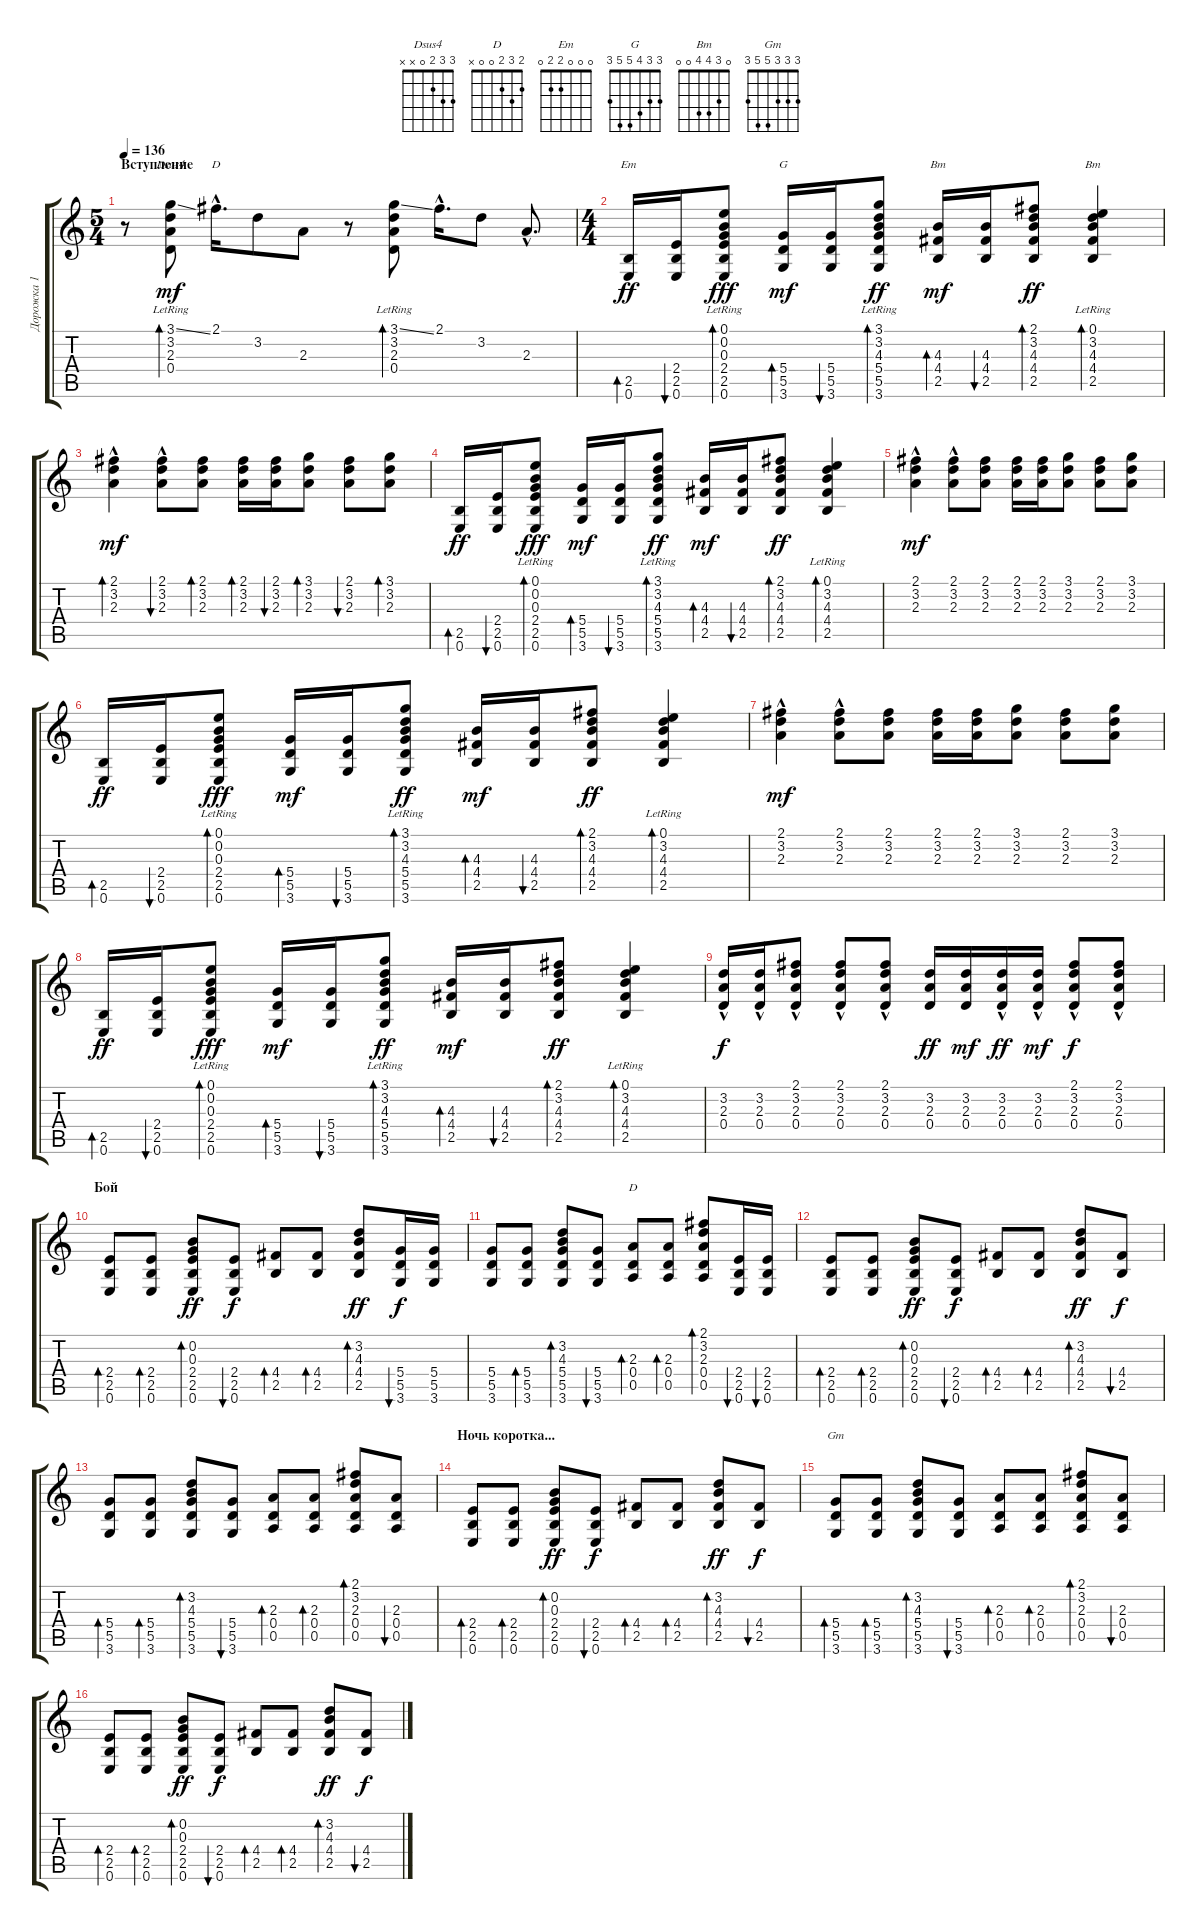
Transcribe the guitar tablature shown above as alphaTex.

\track ("Дорожка 1" "Дорожка 1") {instrument acousticguitarsteel}
\staff {score tabs}
\tuning (E4 B3 G3 D3 A2 E2) {hide}
\chord ("Dsus4" 3 3 2 0 x x)
\chord ("D" 2 3 2 0 x x)
\chord ("Em" 0 0 0 2 2 0)
\chord ("G" 3 3 4 5 5 3)
\chord ("Bm" 2 3 4 4 2 x)
\chord ("Bm" 0 3 4 4 0 0)
\chord ("D" 2 3 2 0 0 x)
\chord ("Gm" 3 3 3 5 5 3)
\ts (5 4)
\section ("" "Вступление")
\tempo 136
\tempo 65
\tempo 136
\clef g2
\ks c
r.8{dy mf instrument acousticguitarsteel} (3.1{ss} 3.2{lr} 2.3{lr} 0.4{lr}).8{bd 480 ch "Dsus4"} 2.1{hac}.16{d ch "D"} 3.2.8 2.3.8 r.8 (3.1{ss} 3.2{lr} 2.3{lr} 0.4{lr}).8{bd 480} 2.1{hac}.16{d} 3.2.8 2.3{hac}.8{d} |
\ts (4 4)
(2.5 0.6).16{bd 30 ch "Em" dy ff} (2.4 2.5 0.6).16{bu 30} (0.1{lr} 0.2{lr} 0.3 2.4 2.5 0.6).8{bd 30 dy fff} (5.4 5.5 3.6).16{bd 30 ch "G" dy mf} (5.4 5.5 3.6).16{bu 30} (3.1{lr} 3.2{lr} 4.3 5.4 5.5 3.6).8{bd 30 dy ff} (4.3 4.4 2.5).16{bd 30 ch "Bm" dy mf} (4.3 4.4 2.5).16{bu 30} (2.1 3.2 4.3 4.4 2.5).8{bd 30 dy ff} (0.1{lr} 3.2{lr} 4.3{lr} 4.4{lr} 2.5{lr}).4{bd 30 ch "Bm"} |
(2.1{hac} 3.2{hac} 2.3).4{bd 30 dy mf} (2.1{hac} 3.2 2.3).8{bu 30} (2.1 3.2 2.3).8{bd 30} (2.1 3.2 2.3).16{bd 30} (2.1 3.2 2.3).16{bu 30} (3.1 3.2 2.3).8{bd 30} (2.1 3.2 2.3).8{bu 30} (3.1 3.2 2.3).8{bd 30} |
(2.5 0.6).16{bd 30 dy ff} (2.4 2.5 0.6).16{bu 30} (0.1{lr} 0.2{lr} 0.3 2.4 2.5 0.6).8{bd 30 dy fff} (5.4 5.5 3.6).16{bd 30 dy mf} (5.4 5.5 3.6).16{bu 30} (3.1{lr} 3.2{lr} 4.3 5.4 5.5 3.6).8{bd 30 dy ff} (4.3 4.4 2.5).16{bd 30 dy mf} (4.3 4.4 2.5).16{bu 30} (2.1 3.2 4.3 4.4 2.5).8{bd 30 dy ff} (0.1{lr} 3.2{lr} 4.3{lr} 4.4{lr} 2.5{lr}).4{bd 30} |
(2.1{hac} 3.2{hac} 2.3).4{dy mf} (2.1{hac} 3.2 2.3).8 (2.1 3.2 2.3).8 (2.1 3.2 2.3).16 (2.1 3.2 2.3).16 (3.1 3.2 2.3).8 (2.1 3.2 2.3).8 (3.1 3.2 2.3).8 |
(2.5 0.6).16{bd 30 dy ff} (2.4 2.5 0.6).16{bu 30} (0.1{lr} 0.2{lr} 0.3 2.4 2.5 0.6).8{bd 30 dy fff} (5.4 5.5 3.6).16{bd 30 dy mf} (5.4 5.5 3.6).16{bu 30} (3.1{lr} 3.2{lr} 4.3 5.4 5.5 3.6).8{bd 30 dy ff} (4.3 4.4 2.5).16{bd 30 dy mf} (4.3 4.4 2.5).16{bu 30} (2.1 3.2 4.3 4.4 2.5).8{bd 30 dy ff} (0.1{lr} 3.2{lr} 4.3{lr} 4.4{lr} 2.5{lr}).4{bd 30} |
(2.1{hac} 3.2{hac} 2.3).4{dy mf} (2.1{hac} 3.2 2.3).8 (2.1 3.2 2.3).8 (2.1 3.2 2.3).16 (2.1 3.2 2.3).16 (3.1 3.2 2.3).8 (2.1 3.2 2.3).8 (3.1 3.2 2.3).8 |
(2.5 0.6).16{bd 30 dy ff} (2.4 2.5 0.6).16{bu 30} (0.1{lr} 0.2{lr} 0.3 2.4 2.5 0.6).8{bd 30 dy fff} (5.4 5.5 3.6).16{bd 30 dy mf} (5.4 5.5 3.6).16{bu 30} (3.1{lr} 3.2{lr} 4.3 5.4 5.5 3.6).8{bd 30 dy ff} (4.3 4.4 2.5).16{bd 30 dy mf} (4.3 4.4 2.5).16{bu 30} (2.1 3.2 4.3 4.4 2.5).8{bd 30 dy ff} (0.1{lr} 3.2{lr} 4.3{lr} 4.4{lr} 2.5{lr}).4{bd 30} |
(3.2{hac} 2.3 0.4).16{dy f} (3.2{hac} 2.3 0.4).16 (2.1{hac} 3.2{hac} 2.3 0.4).8 (2.1{hac} 3.2{hac} 2.3 0.4).8 (2.1{hac} 3.2{hac} 2.3 0.4).8 (3.2 2.3 0.4).16{dy ff} (3.2 2.3 0.4).16{dy mf} (3.2{hac} 2.3 0.4).16{dy ff} (3.2{hac} 2.3 0.4).16{dy mf} (2.1{hac} 3.2{hac} 2.3 0.4).8{dy f} (2.1{hac} 3.2{hac} 2.3 0.4).8 |
\section ("" "Бой")
(2.4 2.5 0.6).8{bd 30} (2.4 2.5 0.6).8{bd 30} (0.2 0.3 2.4 2.5 0.6).8{bd 30 dy ff} (2.4 2.5 0.6).8{bu 30 dy f} (4.4 2.5).8{bd 30} (4.4 2.5).8{bd 30} (3.2 4.3 4.4 2.5).8{bd 30 dy ff} (5.4 5.5 3.6).16{bu 30 dy f} (5.4 5.5 3.6).16 |
(5.4 5.5 3.6).8 (5.4 5.5 3.6).8{bd 30} (3.2 4.3 5.4 5.5 3.6).8{bd 30} (5.4 5.5 3.6).8{bu 30} (2.3 0.4 0.5).8{bd 30 ch "D"} (2.3 0.4 0.5).8{bd 30} (2.1 3.2 2.3 0.4 0.5).8{bd 30} (2.4 2.5 0.6).16{bu 30} (2.4 2.5 0.6).16{bu 30} |
(2.4 2.5 0.6).8{bd 30} (2.4 2.5 0.6).8{bd 30} (0.2 0.3 2.4 2.5 0.6).8{bd 30 dy ff} (2.4 2.5 0.6).8{bu 30 dy f} (4.4 2.5).8{bd 30} (4.4 2.5).8{bd 30} (3.2 4.3 4.4 2.5).8{bd 30 dy ff} (4.4 2.5).8{bu 30 dy f} |
(5.4 5.5 3.6).8{bd 30} (5.4 5.5 3.6).8{bd 30} (3.2 4.3 5.4 5.5 3.6).8{bd 30} (5.4 5.5 3.6).8{bu 30} (2.3 0.4 0.5).8{bd 30} (2.3 0.4 0.5).8{bd 30} (2.1 3.2 2.3 0.4 0.5).8{bd 30} (2.3 0.4 0.5).8{bu 30} |
\section ("" "Ночь коротка...")
(2.4 2.5 0.6).8{bd 30} (2.4 2.5 0.6).8{bd 30} (0.2 0.3 2.4 2.5 0.6).8{bd 30 dy ff} (2.4 2.5 0.6).8{bu 30 dy f} (4.4 2.5).8{bd 30} (4.4 2.5).8{bd 30} (3.2 4.3 4.4 2.5).8{bd 30 dy ff} (4.4 2.5).8{bu 30 dy f} |
(5.4 5.5 3.6).8{bd 30 ch "Gm"} (5.4 5.5 3.6).8{bd 30} (3.2 4.3 5.4 5.5 3.6).8{bd 30} (5.4 5.5 3.6).8{bu 30} (2.3 0.4 0.5).8{bd 30} (2.3 0.4 0.5).8{bd 30} (2.1 3.2 2.3 0.4 0.5).8{bd 30} (2.3 0.4 0.5).8{bu 30} |
(2.4 2.5 0.6).8{bd 30} (2.4 2.5 0.6).8{bd 30} (0.2 0.3 2.4 2.5 0.6).8{bd 30 dy ff} (2.4 2.5 0.6).8{bu 30 dy f} (4.4 2.5).8{bd 30} (4.4 2.5).8{bd 30} (3.2 4.3 4.4 2.5).8{bd 30 dy ff} (4.4 2.5).8{bu 30 dy f}
